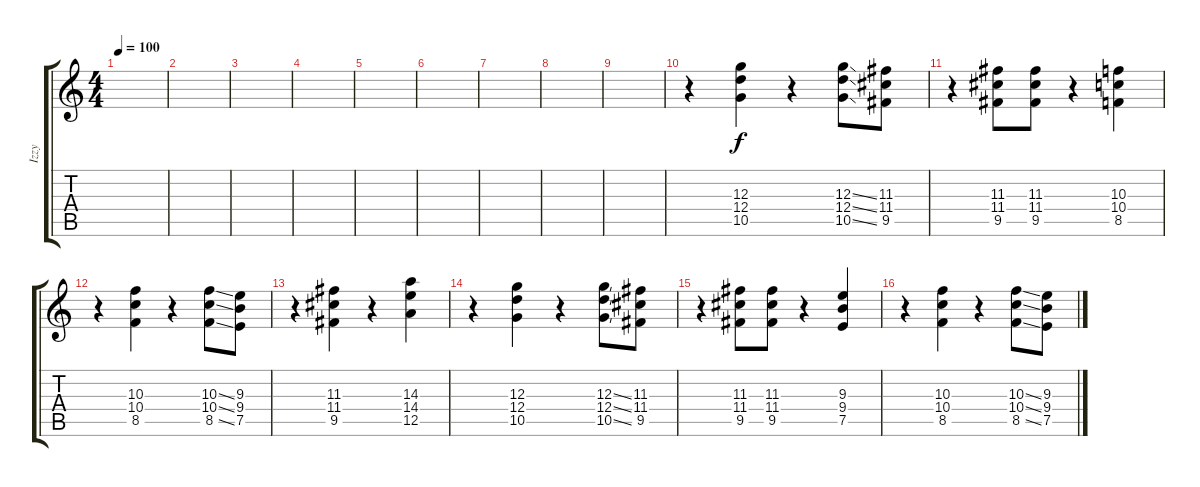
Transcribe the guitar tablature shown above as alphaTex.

\track ("Izzy" "Izzy") {instrument distortionguitar}
\staff {score tabs}
\tuning (E4 B3 G3 D3 A2 E2) {hide}
\ts (4 4)
\tempo 100
\clef g2
\ks c
|
|
|
|
|
|
|
|
|
r.4 (12.3 12.4 10.5).4 r.4 (12.3{ss} 12.4{ss} 10.5{ss}).8 (11.3 11.4 9.5).8 |
r.4 (11.3 11.4 9.5).8 (11.3 11.4 9.5).8 r.4 (10.3 10.4 8.5).4 |
r.4 (10.3 10.4 8.5).4 r.4 (10.3{ss} 10.4{ss} 8.5{ss}).8 (9.3 9.4 7.5).8 |
r.4 (11.3 11.4 9.5).4 r.4 (14.3 14.4 12.5).4 |
r.4 (12.3 12.4 10.5).4 r.4 (12.3{ss} 12.4{ss} 10.5{ss}).8 (11.3 11.4 9.5).8 |
r.4 (11.3 11.4 9.5).8 (11.3 11.4 9.5).8 r.4 (9.3 9.4 7.5).4 |
r.4 (10.3 10.4 8.5).4 r.4 (10.3{ss} 10.4{ss} 8.5{ss}).8 (9.3 9.4 7.5).8
